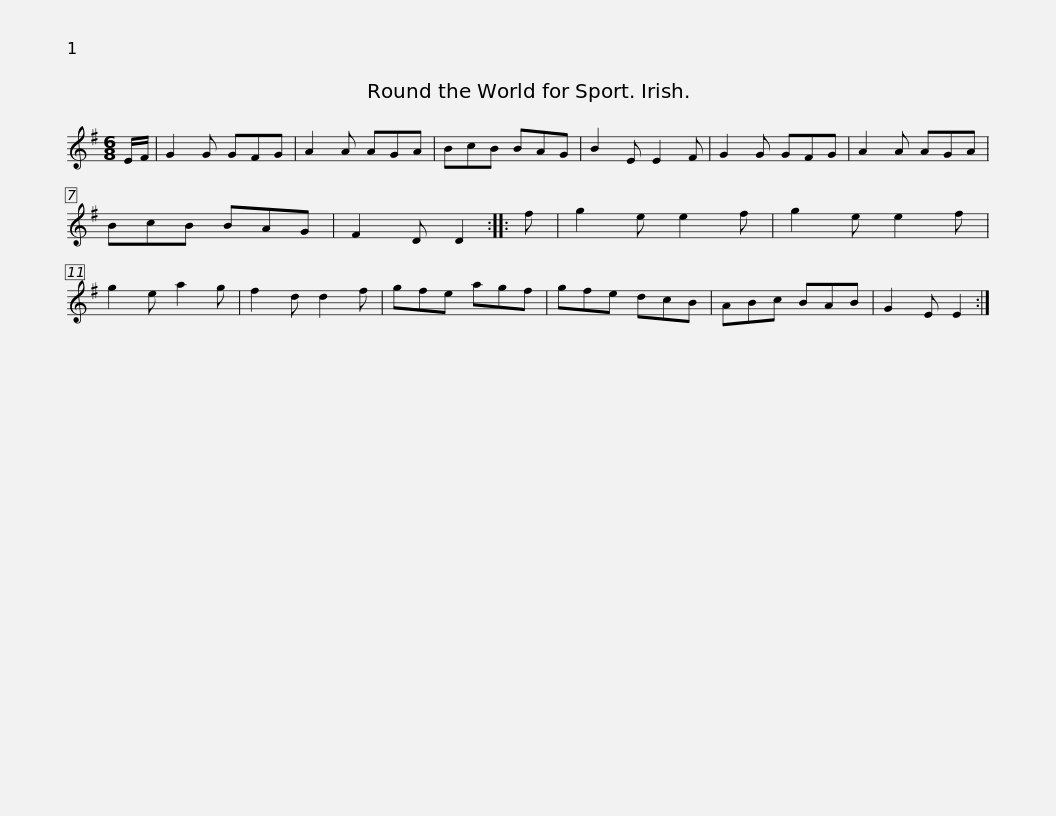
X:1
L:1/8
M:6/8
I:linebreak $
K:G
V:1 treble
V:1
 E/F/ | G2 G GFG | A2 A AGA | BcB BAG | B2 E E2 F | %5
 G2 G GFG | A2 A AGA | BcB BAG |$ F2 D D2 :: f | %10
 g2 e e2 f | g2 e e2 f | g2 e a2 g | f2 d d2 f | gfe agf | %15
 gfe dcB | ABc BAB |$ G2 E E2 :| %18
